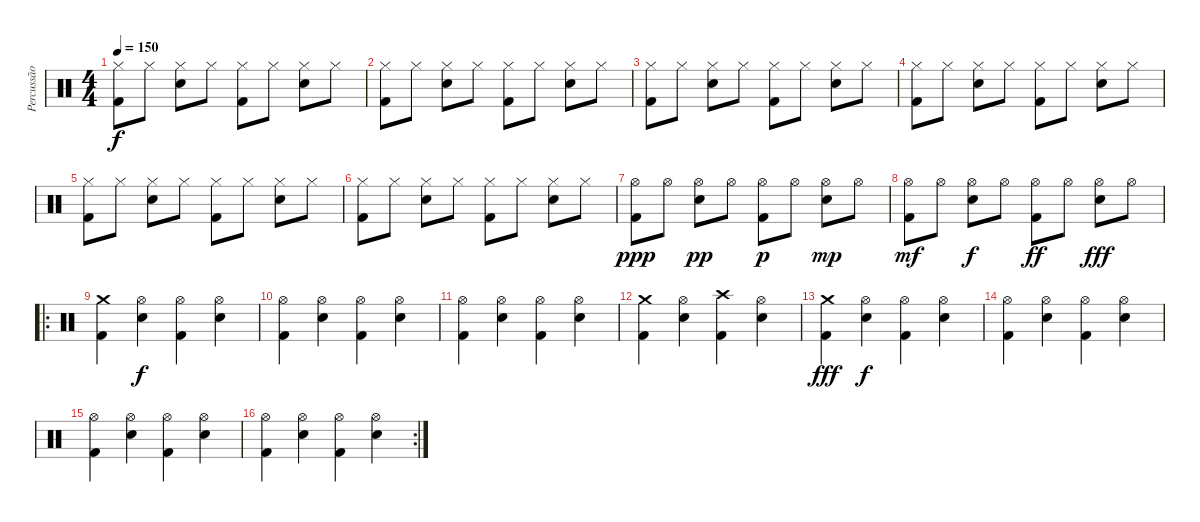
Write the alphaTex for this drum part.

\track ("Percussão" "Percussão") {instrument percussion}
\staff {score}
\articulation defaults
\ts (4 4)
\tempo 150
\clef neutral
\ks c
("Hi-Hat (closed)" "Kick (hit) 2").8{dy f} "Hi-Hat (closed)".8 ("Hi-Hat (closed)" "Electric Snare (hit)").8 "Hi-Hat (closed)".8 ("Hi-Hat (closed)" "Kick (hit) 2").8 "Hi-Hat (closed)".8 ("Hi-Hat (closed)" "Electric Snare (hit)").8 "Hi-Hat (closed)".8 |
("Hi-Hat (closed)" "Kick (hit) 2").8 "Hi-Hat (closed)".8 ("Hi-Hat (closed)" "Electric Snare (hit)").8 "Hi-Hat (closed)".8 ("Hi-Hat (closed)" "Kick (hit) 2").8 "Hi-Hat (closed)".8 ("Hi-Hat (closed)" "Electric Snare (hit)").8 "Hi-Hat (closed)".8 |
("Hi-Hat (closed)" "Kick (hit) 2").8 "Hi-Hat (closed)".8 ("Hi-Hat (closed)" "Electric Snare (hit)").8 "Hi-Hat (closed)".8 ("Hi-Hat (closed)" "Kick (hit) 2").8 "Hi-Hat (closed)".8 ("Hi-Hat (closed)" "Electric Snare (hit)").8 "Hi-Hat (closed)".8 |
("Hi-Hat (closed)" "Kick (hit) 2").8 "Hi-Hat (closed)".8 ("Hi-Hat (closed)" "Electric Snare (hit)").8 "Hi-Hat (closed)".8 ("Hi-Hat (closed)" "Kick (hit) 2").8 "Hi-Hat (closed)".8 ("Hi-Hat (closed)" "Electric Snare (hit)").8 "Hi-Hat (closed)".8 |
("Hi-Hat (closed)" "Kick (hit) 2").8 "Hi-Hat (closed)".8 ("Hi-Hat (closed)" "Electric Snare (hit)").8 "Hi-Hat (closed)".8 ("Hi-Hat (closed)" "Kick (hit) 2").8 "Hi-Hat (closed)".8 ("Hi-Hat (closed)" "Electric Snare (hit)").8 "Hi-Hat (closed)".8 |
("Hi-Hat (closed)" "Kick (hit) 2").8 "Hi-Hat (closed)".8 ("Hi-Hat (closed)" "Electric Snare (hit)").8 "Hi-Hat (closed)".8 ("Hi-Hat (closed)" "Kick (hit) 2").8 "Hi-Hat (closed)".8 ("Hi-Hat (closed)" "Electric Snare (hit)").8 "Hi-Hat (closed)".8 |
("Hi-Hat (open)" "Kick (hit) 2").8{dy ppp} "Hi-Hat (open)".8 ("Hi-Hat (open)" "Electric Snare (hit)").8{dy pp} "Hi-Hat (open)".8 ("Hi-Hat (open)" "Kick (hit) 2").8{dy p} "Hi-Hat (open)".8 ("Hi-Hat (open)" "Electric Snare (hit)").8{dy mp} "Hi-Hat (open)".8 |
("Hi-Hat (open)" "Kick (hit) 2").8{dy mf} "Hi-Hat (open)".8 ("Hi-Hat (open)" "Electric Snare (hit)").8{dy f} "Hi-Hat (open)".8 ("Hi-Hat (open)" "Kick (hit) 2").8{dy ff} "Hi-Hat (open)".8 ("Hi-Hat (open)" "Electric Snare (hit)").8{dy fff} "Hi-Hat (open)".8 |
\ro
("Crash medium (hit)" "Kick (hit) 2").4 ("Hi-Hat (open)" "Electric Snare (hit)").4{dy f} ("Hi-Hat (open)" "Kick (hit) 2").4 ("Hi-Hat (open)" "Electric Snare (hit)").4 |
("Hi-Hat (open)" "Kick (hit) 2").4 ("Hi-Hat (open)" "Electric Snare (hit)").4 ("Hi-Hat (open)" "Kick (hit) 2").4 ("Hi-Hat (open)" "Electric Snare (hit)").4 |
("Hi-Hat (open)" "Kick (hit) 2").4 ("Hi-Hat (open)" "Electric Snare (hit)").4 ("Hi-Hat (open)" "Kick (hit) 2").4 ("Hi-Hat (open)" "Electric Snare (hit)").4 |
("Crash medium (hit)" "Kick (hit) 2").4 ("Hi-Hat (open)" "Electric Snare (hit)").4 ("Crash high (hit)" "Kick (hit) 2").4 ("Hi-Hat (open)" "Electric Snare (hit)").4 |
("Crash medium (hit)" "Kick (hit) 2").4{dy fff} ("Hi-Hat (open)" "Electric Snare (hit)").4{dy f} ("Hi-Hat (open)" "Kick (hit) 2").4 ("Hi-Hat (open)" "Electric Snare (hit)").4 |
("Hi-Hat (open)" "Kick (hit) 2").4 ("Hi-Hat (open)" "Electric Snare (hit)").4 ("Hi-Hat (open)" "Kick (hit) 2").4 ("Hi-Hat (open)" "Electric Snare (hit)").4 |
("Hi-Hat (open)" "Kick (hit) 2").4 ("Hi-Hat (open)" "Electric Snare (hit)").4 ("Hi-Hat (open)" "Kick (hit) 2").4 ("Hi-Hat (open)" "Electric Snare (hit)").4 |
\rc 2
("Hi-Hat (open)" "Kick (hit) 2").4 ("Hi-Hat (open)" "Electric Snare (hit)").4 ("Hi-Hat (open)" "Kick (hit) 2").4 ("Hi-Hat (open)" "Electric Snare (hit)").4
